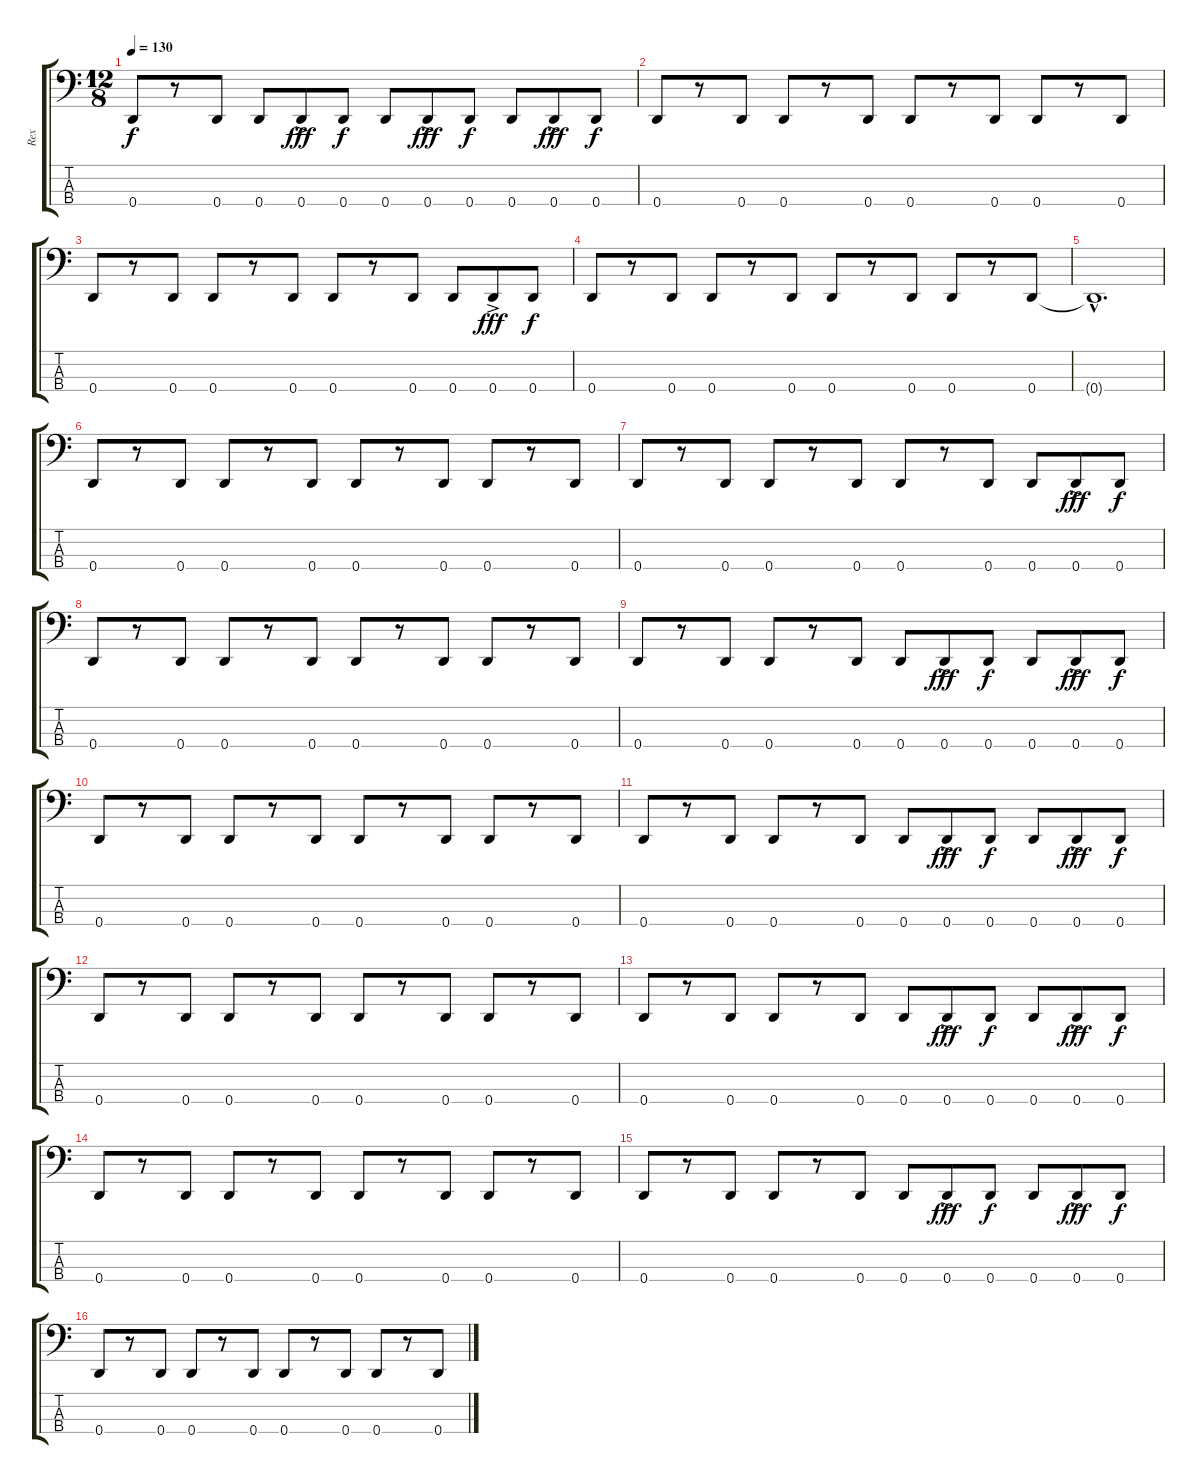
\track ("Rex" "Rex") {instrument electricbasspick}
\staff {score tabs}
\tuning (F2 C2 G1 D1) {hide}
\ts (12 8)
\tempo 130
\clef f4
\ks c
0.4.8{dy f} r.8 0.4.8 0.4.8 0.4{ac}.8{dy fff} 0.4.8{dy f} 0.4.8 0.4{ac}.8{dy fff} 0.4.8{dy f} 0.4.8 0.4{ac}.8{dy fff} 0.4.8{dy f} |
0.4.8 r.8 0.4.8 0.4.8 r.8 0.4.8 0.4.8 r.8 0.4.8 0.4.8 r.8 0.4.8 |
0.4.8 r.8 0.4.8 0.4.8 r.8 0.4.8 0.4.8 r.8 0.4.8 0.4.8 0.4{ac}.8{dy fff} 0.4.8{dy f} |
0.4.8 r.8 0.4.8 0.4.8 r.8 0.4.8 0.4.8 r.8 0.4.8 0.4.8 r.8 0.4.8 |
0.4{hac t}.1{d} |
0.4.8 r.8 0.4.8 0.4.8 r.8 0.4.8 0.4.8 r.8 0.4.8 0.4.8 r.8 0.4.8 |
0.4.8 r.8 0.4.8 0.4.8 r.8 0.4.8 0.4.8 r.8 0.4.8 0.4.8 0.4{ac}.8{dy fff} 0.4.8{dy f} |
0.4.8 r.8 0.4.8 0.4.8 r.8 0.4.8 0.4.8 r.8 0.4.8 0.4.8 r.8 0.4.8 |
0.4.8 r.8 0.4.8 0.4.8 r.8 0.4.8 0.4.8 0.4{ac}.8{dy fff} 0.4.8{dy f} 0.4.8 0.4{ac}.8{dy fff} 0.4.8{dy f} |
0.4.8 r.8 0.4.8 0.4.8 r.8 0.4.8 0.4.8 r.8 0.4.8 0.4.8 r.8 0.4.8 |
0.4.8 r.8 0.4.8 0.4.8 r.8 0.4.8 0.4.8 0.4{ac}.8{dy fff} 0.4.8{dy f} 0.4.8 0.4{ac}.8{dy fff} 0.4.8{dy f} |
0.4.8 r.8 0.4.8 0.4.8 r.8 0.4.8 0.4.8 r.8 0.4.8 0.4.8 r.8 0.4.8 |
0.4.8 r.8 0.4.8 0.4.8 r.8 0.4.8 0.4.8 0.4{ac}.8{dy fff} 0.4.8{dy f} 0.4.8 0.4{ac}.8{dy fff} 0.4.8{dy f} |
0.4.8 r.8 0.4.8 0.4.8 r.8 0.4.8 0.4.8 r.8 0.4.8 0.4.8 r.8 0.4.8 |
0.4.8 r.8 0.4.8 0.4.8 r.8 0.4.8 0.4.8 0.4{ac}.8{dy fff} 0.4.8{dy f} 0.4.8 0.4{ac}.8{dy fff} 0.4.8{dy f} |
0.4.8 r.8 0.4.8 0.4.8 r.8 0.4.8 0.4.8 r.8 0.4.8 0.4.8 r.8 0.4.8
